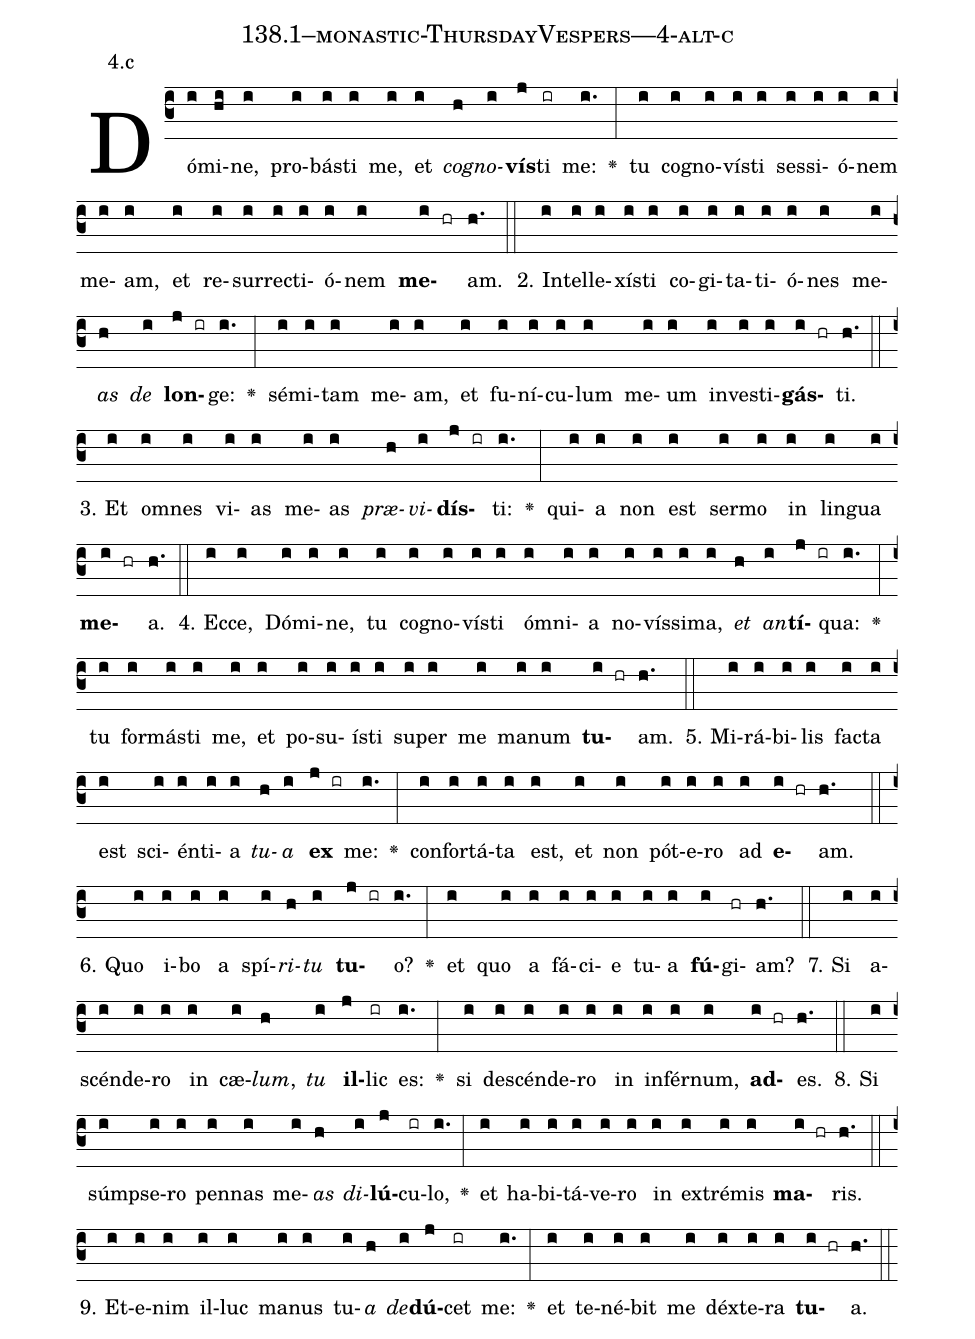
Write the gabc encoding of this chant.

name: 138.1--monastic-ThursdayVespers---4-alt-c;
annotation: 4.c;
%%
(c3)Dó(i)mi(hi)ne,(i) pro(i)bás(i)ti(i) me,(i) et(i) <i>co</i>(h)<i>gno</i>(i)<b>vís</b>(j)ti(ir) me:(i.) <v>\greheightstar</v>(:) tu(i) co(i)gno(i)vís(i)ti(i) ses(i)si(i)ó(i)nem(i) me(i)am,(i) et(i) re(i)sur(i)rec(i)ti(i)ó(i)nem(i) <b>me</b>(i hr)am.(h.) (::)
2. In(i)tel(i)le(i)xís(i)ti(i) co(i)gi(i)ta(i)ti(i)ó(i)nes(i) me(i)<i>as</i>(h) <i>de</i>(i) <b>lon</b>(j ir)ge:(i.) <v>\greheightstar</v>(:) sé(i)mi(i)tam(i) me(i)am,(i) et(i) fu(i)ní(i)cu(i)lum(i) me(i)um(i) in(i)ves(i)ti(i)<b>gás</b>(i hr)ti.(h.) (::)
3. Et(i) om(i)nes(i) vi(i)as(i) me(i)as(i) <i>præ</i>(h)<i>vi</i>(i)<b>dís</b>(j ir)ti:(i.) <v>\greheightstar</v>(:) qui(i)a(i) non(i) est(i) ser(i)mo(i) in(i) lin(i)gua(i) <b>me</b>(i hr)a.(h.) (::)
4. Ec(i)ce,(i) Dó(i)mi(i)ne,(i) tu(i) co(i)gno(i)vís(i)ti(i) óm(i)ni(i)a(i) no(i)vís(i)si(i)ma,(i) <i>et</i>(h) <i>an</i>(i)<b>tí</b>(j ir)qua:(i.) <v>\greheightstar</v>(:) tu(i) for(i)más(i)ti(i) me,(i) et(i) po(i)su(i)ís(i)ti(i) su(i)per(i) me(i) ma(i)num(i) <b>tu</b>(i hr)am.(h.) (::)
5. Mi(i)rá(i)bi(i)lis(i) fac(i)ta(i) est(i) sci(i)én(i)ti(i)a(i) <i>tu</i>(h)<i>a</i>(i) <b>ex</b>(j ir) me:(i.) <v>\greheightstar</v>(:) con(i)for(i)tá(i)ta(i) est,(i) et(i) non(i) pót(i)e(i)ro(i) ad(i) <b>e</b>(i hr)am.(h.) (::)
6. Quo(i) i(i)bo(i) a(i) spí(i)<i>ri</i>(h)<i>tu</i>(i) <b>tu</b>(j ir)o?(i.) <v>\greheightstar</v>(:) et(i) quo(i) a(i) fá(i)ci(i)e(i) tu(i)a(i) <b>fú</b>(i)gi(hr)am?(h.) (::)
7. Si(i) a(i)scén(i)de(i)ro(i) in(i) cæ(i)<i>lum</i>,(h) <i>tu</i>(i) <b>il</b>(j)lic(ir) es:(i.) <v>\greheightstar</v>(:) si(i) de(i)scén(i)de(i)ro(i) in(i) in(i)fér(i)num,(i) <b>ad</b>(i hr)es.(h.) (::)
8. Si(i) súmp(i)se(i)ro(i) pen(i)nas(i) me(i)<i>as</i>(h) <i>di</i>(i)<b>lú</b>(j)cu(ir)lo,(i.) <v>\greheightstar</v>(:) et(i) ha(i)bi(i)tá(i)ve(i)ro(i) in(i) ex(i)tré(i)mis(i) <b>ma</b>(i hr)ris.(h.) (::)
9. Et(i)e(i)nim(i) il(i)luc(i) ma(i)nus(i) tu(i)<i>a</i>(h) <i>de</i>(i)<b>dú</b>(j)cet(ir) me:(i.) <v>\greheightstar</v>(:) et(i) te(i)né(i)bit(i) me(i) déx(i)te(i)ra(i) <b>tu</b>(i hr)a.(h.) (::)
